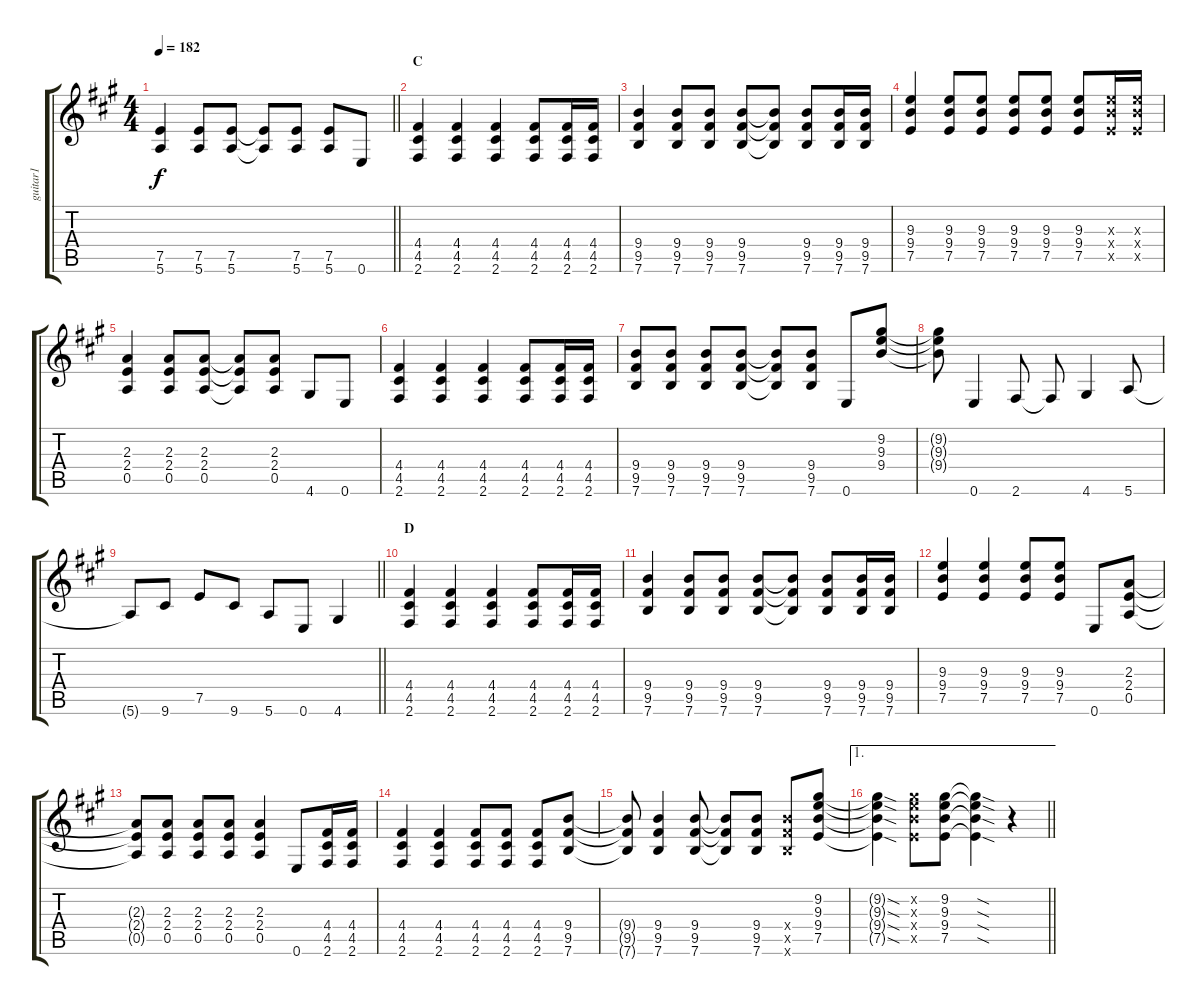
\track ("guitar1" "guitar1") {instrument distortionguitar}
\staff {score tabs}
\tuning (E4 B3 G3 D3 A2 E2) {hide}
\ts (4 4)
\tempo 182
\clef g2
\barLineRight lightlight
\ks f#minor
(7.5 5.6).4{dy f} (7.5 5.6).8 (7.5 5.6).8 (7.5{t} 5.6{t}).8 (7.5 5.6).8 (7.5 5.6).8 0.6.8 |
\section ("" "C")
(4.4 4.5 2.6).4 (4.4 4.5 2.6).4 (4.4 4.5 2.6).4 (4.4 4.5 2.6).8 (4.4 4.5 2.6).16 (4.4 4.5 2.6).16 |
(9.4 9.5 7.6).4 (9.4 9.5 7.6).8 (9.4 9.5 7.6).8 (9.4 9.5 7.6).8 (9.4{t} 9.5{t} 7.6{t}).8 (9.4 9.5 7.6).8 (9.4 9.5 7.6).16 (9.4 9.5 7.6).16 |
(9.3 9.4 7.5).4 (9.3 9.4 7.5).8 (9.3 9.4 7.5).8 (9.3 9.4 7.5).8 (9.3 9.4 7.5).8 (9.3 9.4 7.5).8 (9.3{x} 9.4{x} 7.5{x}).16 (9.3{x} 9.4{x} 7.5{x}).16 |
(2.3 2.4 0.5).4 (2.3 2.4 0.5).8 (2.3 2.4 0.5).8 (2.3{t} 2.4{t} 0.5{t}).8 (2.3 2.4 0.5).8 4.6.8 0.6.8 |
(4.4 4.5 2.6).4 (4.4 4.5 2.6).4 (4.4 4.5 2.6).4 (4.4 4.5 2.6).8 (4.4 4.5 2.6).16 (4.4 4.5 2.6).16 |
(9.4 9.5 7.6).8 (9.4 9.5 7.6).8 (9.4 9.5 7.6).8 (9.4 9.5 7.6).8 (9.4{t} 9.5{t} 7.6{t}).8 (9.4 9.5 7.6).8 0.6.8 (9.2 9.3 9.4).8 |
(9.2{t} 9.3{t} 9.4{t}).8 0.6.4 2.6.8 2.6{t}.8 4.6.4 5.6.8 |
\barLineRight lightlight
5.6{t}.8 9.6.8 7.5.8 9.6.8 5.6.8 0.6.8 4.6.4 |
\section ("" "D")
(4.4 4.5 2.6).4 (4.4 4.5 2.6).4 (4.4 4.5 2.6).4 (4.4 4.5 2.6).8 (4.4 4.5 2.6).16 (4.4 4.5 2.6).16 |
(9.4 9.5 7.6).4 (9.4 9.5 7.6).8 (9.4 9.5 7.6).8 (9.4 9.5 7.6).8 (9.4{t} 9.5{t} 7.6{t}).8 (9.4 9.5 7.6).8 (9.4 9.5 7.6).16 (9.4 9.5 7.6).16 |
(9.3 9.4 7.5).4 (9.3 9.4 7.5).4 (9.3 9.4 7.5).8 (9.3 9.4 7.5).8 0.6.8 (2.3 2.4 0.5).8 |
(2.3{t} 2.4{t} 0.5{t}).8 (2.3 2.4 0.5).8 (2.3 2.4 0.5).8 (2.3 2.4 0.5).8 (2.3 2.4 0.5).4 0.6.8 (4.4 4.5 2.6).16 (4.4 4.5 2.6).16 |
(4.4 4.5 2.6).4 (4.4 4.5 2.6).4 (4.4 4.5 2.6).8 (4.4 4.5 2.6).8 (4.4 4.5 2.6).8 (9.4 9.5 7.6).8 |
(9.4{t} 9.5{t} 7.6{t}).8 (9.4 9.5 7.6).4 (9.4 9.5 7.6).8 (9.4{t} 9.5{t} 7.6{t}).8 (9.4 9.5 7.6).8 (9.4{x} 9.5{x} 7.6{x}).8 (9.2 9.3 9.4 7.5).8 |
\ae 1
\barLineRight lightlight
(9.2{sod t} 9.3{sod t} 9.4{sod t} 7.5{sod t}).4 (9.2{x} 9.3{x} 9.4{x} 7.5{x}).8 (9.2 9.3 9.4 7.5).8 (9.2{sod t} 9.3{sod t} 9.4{sod t} 7.5{sod t}).4 r.4
